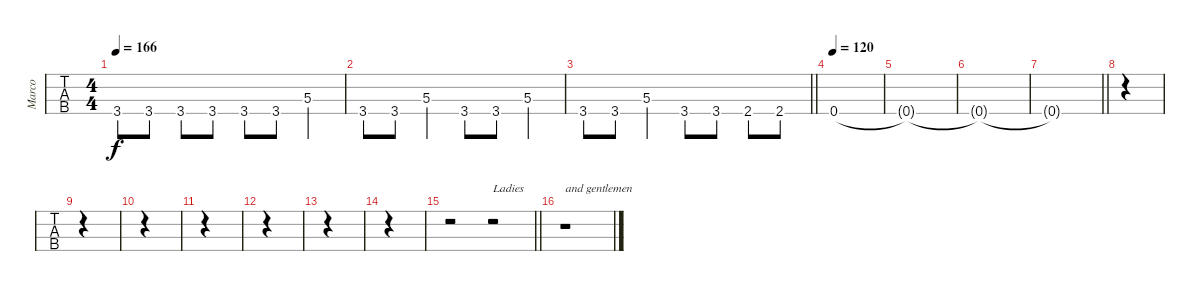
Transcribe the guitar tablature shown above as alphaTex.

\track ("Marco" "Marco") {instrument electricbasspick}
\staff {tabs}
\tuning (F2 C2 G1 D1) {hide}
\ts (4 4)
\tempo 166
\clef f4
\ks f
3.4.8{dy f} 3.4.8 3.4.8 3.4.8 3.4.8 3.4.8 5.3.4 |
3.4.8 3.4.8 5.3.4 3.4.8 3.4.8 5.3.4 |
\barLineRight lightlight
3.4.8 3.4.8 5.3.4 3.4.8 3.4.8 2.4.8 2.4.8 |
\section ("" "")
\tempo 120
0.4.1 |
0.4{t}.1 |
0.4{t}.1 |
\barLineRight lightlight
0.4{t}.1 |
\section ("" "")
|
|
|
|
|
|
|
\barLineRight lightlight
r.2 r.2{txt "Ladies"} |
\section ("" "")
r.1{txt "and gentlemen"}
